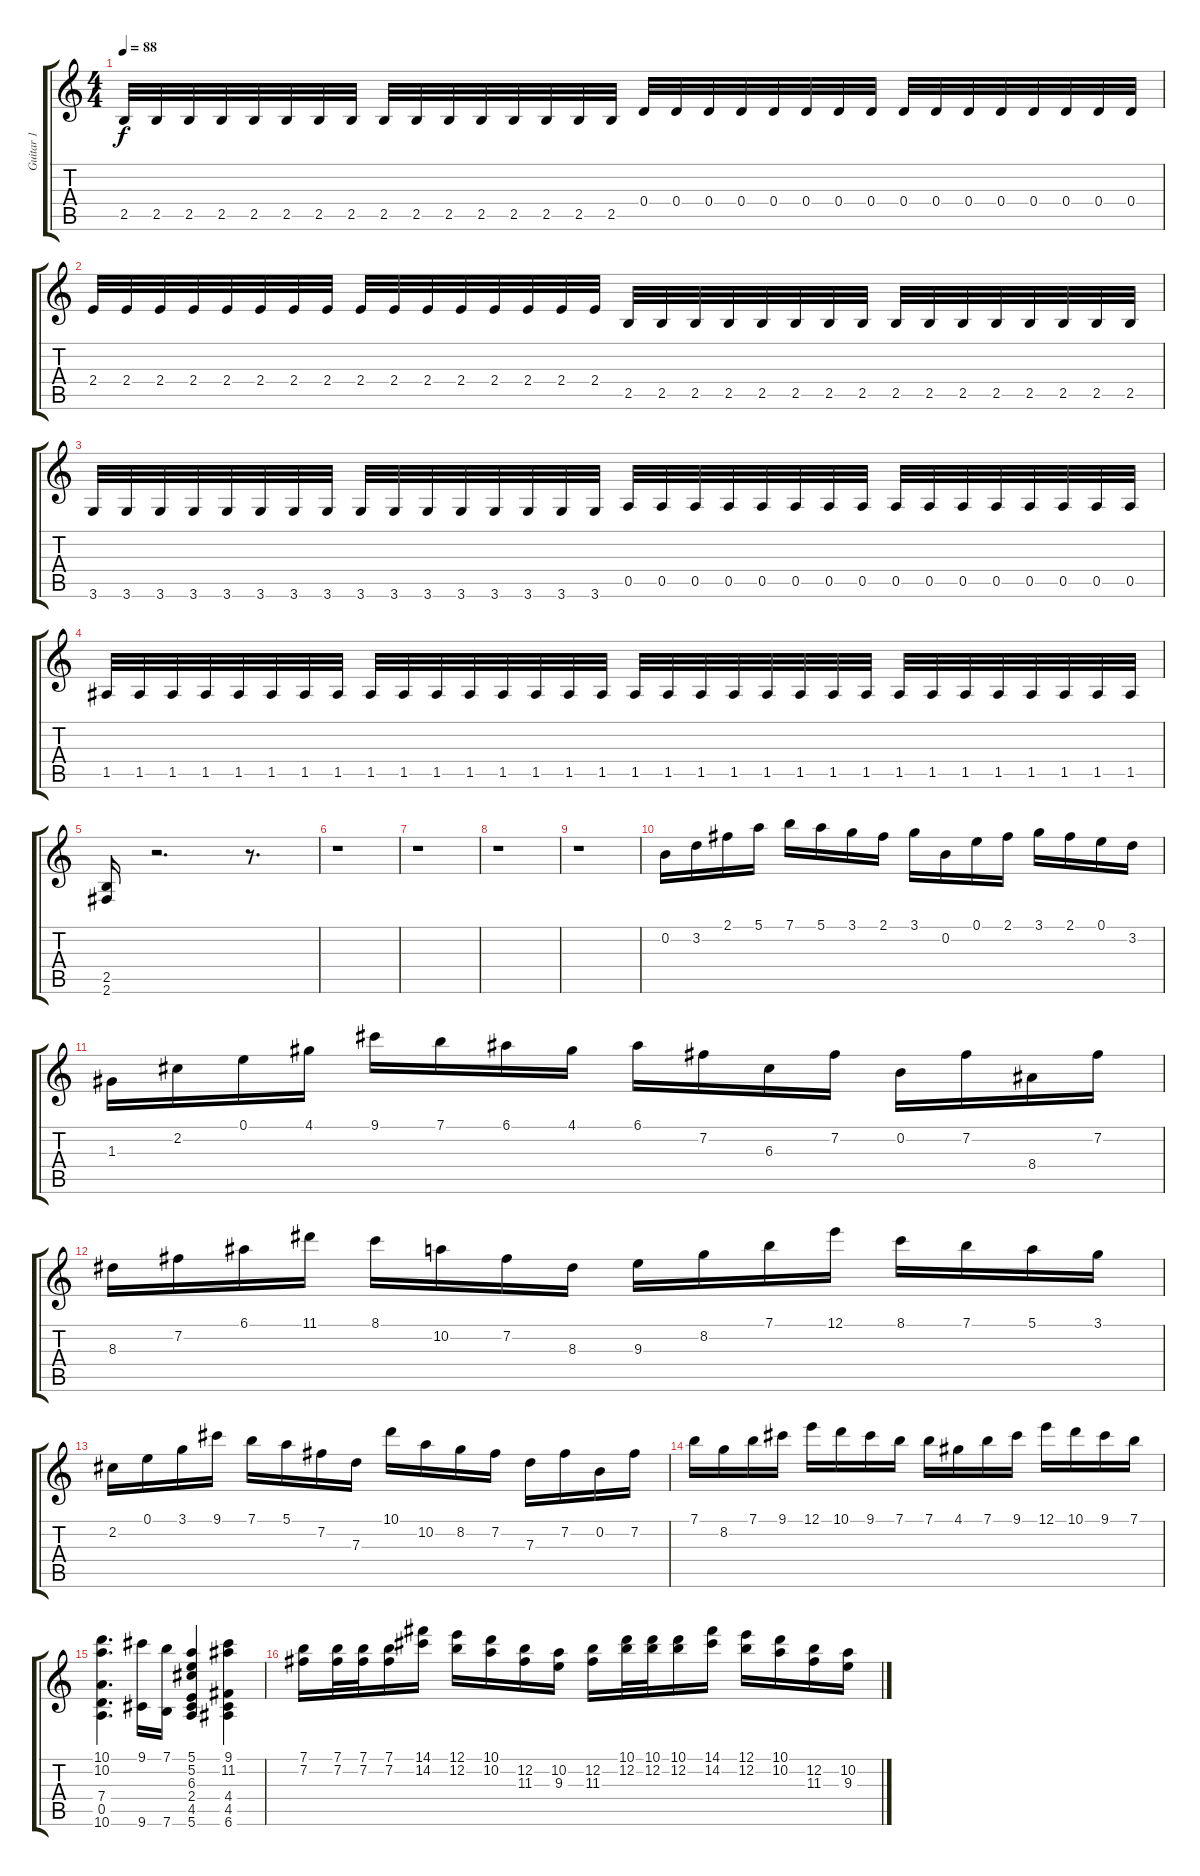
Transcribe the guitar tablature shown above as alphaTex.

\track ("Guitar 1" "Guitar 1") {instrument distortionguitar}
\staff {score tabs}
\tuning (E4 B3 G3 D3 A2 E2) {hide}
\ts (4 4)
\tempo 88
\clef g2
\ks c
2.5.32{dy f} 2.5.32 2.5.32 2.5.32 2.5.32 2.5.32 2.5.32 2.5.32 2.5.32 2.5.32 2.5.32 2.5.32 2.5.32 2.5.32 2.5.32 2.5.32 0.4.32 0.4.32 0.4.32 0.4.32 0.4.32 0.4.32 0.4.32 0.4.32 0.4.32 0.4.32 0.4.32 0.4.32 0.4.32 0.4.32 0.4.32 0.4.32 |
2.4.32 2.4.32 2.4.32 2.4.32 2.4.32 2.4.32 2.4.32 2.4.32 2.4.32 2.4.32 2.4.32 2.4.32 2.4.32 2.4.32 2.4.32 2.4.32 2.5.32 2.5.32 2.5.32 2.5.32 2.5.32 2.5.32 2.5.32 2.5.32 2.5.32 2.5.32 2.5.32 2.5.32 2.5.32 2.5.32 2.5.32 2.5.32 |
3.6.32 3.6.32 3.6.32 3.6.32 3.6.32 3.6.32 3.6.32 3.6.32 3.6.32 3.6.32 3.6.32 3.6.32 3.6.32 3.6.32 3.6.32 3.6.32 0.5.32 0.5.32 0.5.32 0.5.32 0.5.32 0.5.32 0.5.32 0.5.32 0.5.32 0.5.32 0.5.32 0.5.32 0.5.32 0.5.32 0.5.32 0.5.32 |
1.5.32 1.5.32 1.5.32 1.5.32 1.5.32 1.5.32 1.5.32 1.5.32 1.5.32 1.5.32 1.5.32 1.5.32 1.5.32 1.5.32 1.5.32 1.5.32 1.5.32 1.5.32 1.5.32 1.5.32 1.5.32 1.5.32 1.5.32 1.5.32 1.5.32 1.5.32 1.5.32 1.5.32 1.5.32 1.5.32 1.5.32 1.5.32 |
(2.5 2.6).16 r.2{d} r.8{d} |
r.1 |
r.1 |
r.1 |
r.1 |
0.2.16 3.2.16 2.1.16 5.1.16 7.1.16 5.1.16 3.1.16 2.1.16 3.1.16 0.2.16 0.1.16 2.1.16 3.1.16 2.1.16 0.1.16 3.2.16 |
1.3.16 2.2.16 0.1.16 4.1.16 9.1.16 7.1.16 6.1.16 4.1.16 6.1.16 7.2.16 6.3.16 7.2.16 0.2.16 7.2.16 8.4.16 7.2.16 |
8.3.16 7.2.16 6.1.16 11.1.16 8.1.16 10.2.16 7.2.16 8.3.16 9.3.16 8.2.16 7.1.16 12.1.16 8.1.16 7.1.16 5.1.16 3.1.16 |
2.2.16 0.1.16 3.1.16 9.1.16 7.1.16 5.1.16 7.2.16 7.3.16 10.1.16 10.2.16 8.2.16 7.2.16 7.3.16 7.2.16 0.2.16 7.2.16 |
7.1.16 8.2.16 7.1.16 9.1.16 12.1.16 10.1.16 9.1.16 7.1.16 7.1.16 4.1.16 7.1.16 9.1.16 12.1.16 10.1.16 9.1.16 7.1.16 |
(10.1 10.2 7.4 0.5 10.6).4{d} (9.1 9.6).16 (7.1 7.6).16 (5.1 5.2 6.3 2.4 4.5 5.6).4 (9.1 11.2 4.4 4.5 6.6).4 |
(7.1 7.2).16 (7.1 7.2).32 (7.1 7.2).32 (7.1 7.2).16 (14.1 14.2).16 (12.1 12.2).16 (10.1 10.2).16 (12.2 11.3).16 (10.2 9.3).16 (12.2 11.3).16 (10.1 12.2).32 (10.1 12.2).32 (10.1 12.2).16 (14.1 14.2).16 (12.1 12.2).16 (10.1 10.2).16 (12.2 11.3).16 (10.2 9.3).16
